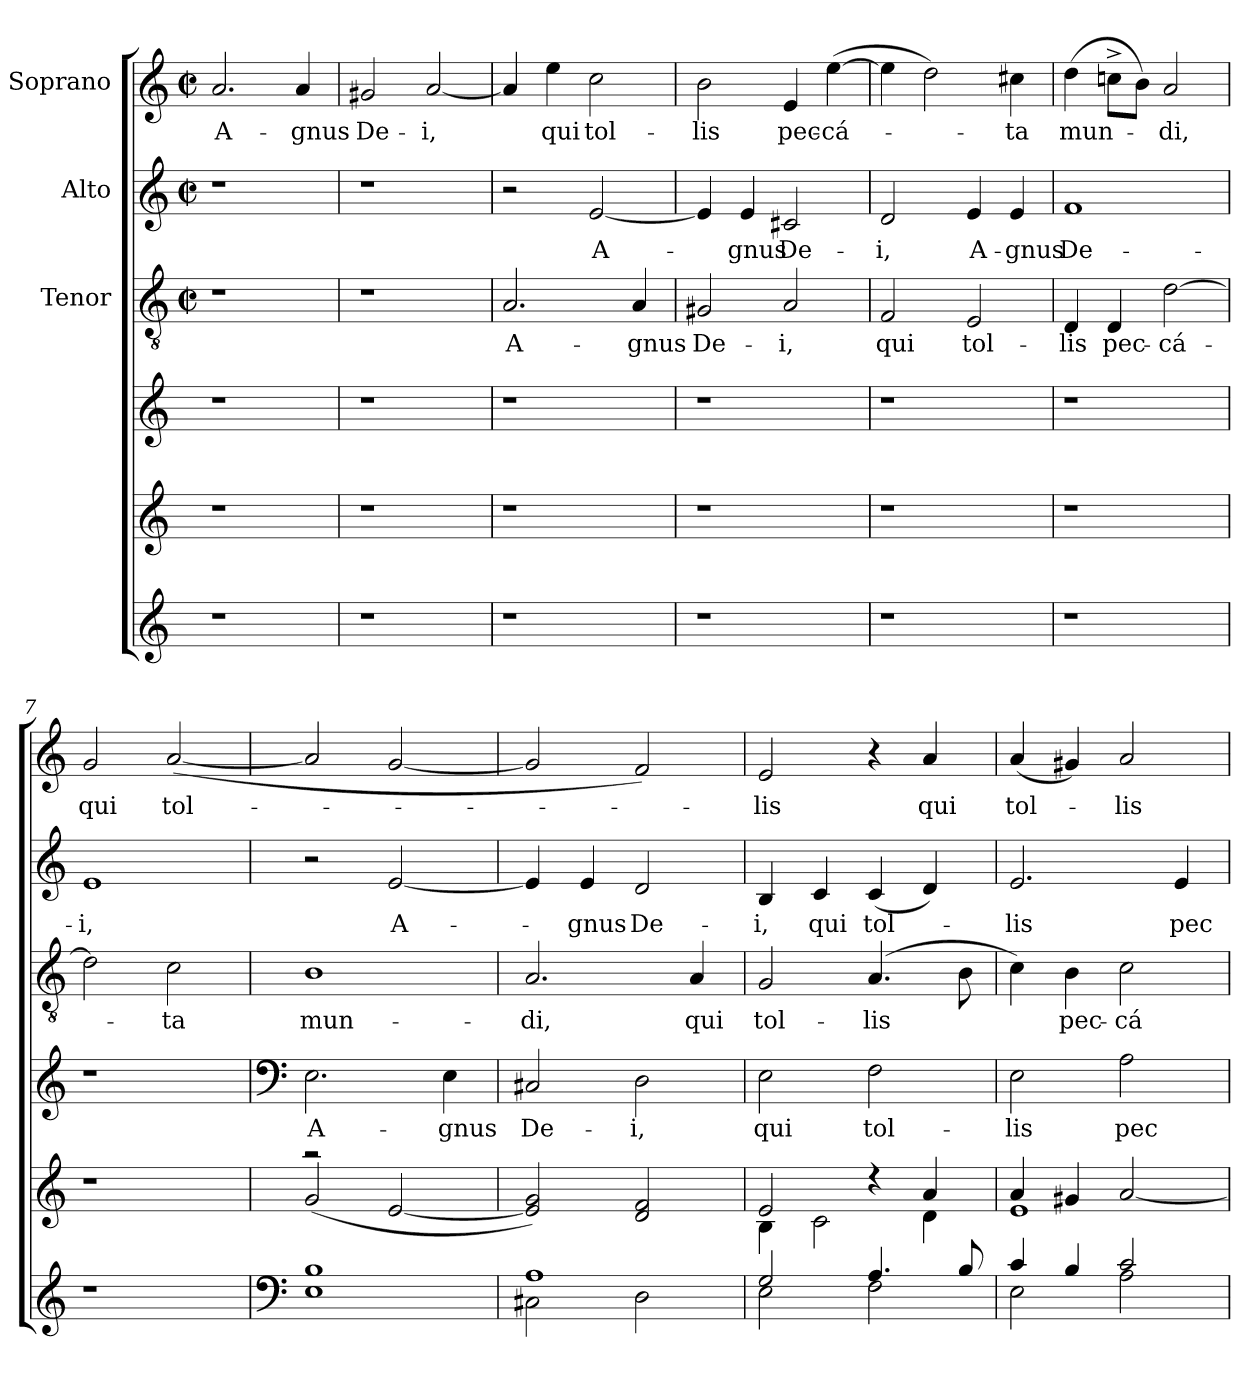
**kern	**kern	**kern	**text	**kern	**text	**kern	**text	**kern	**text
*part5	*part5	*part4	*part4	*part3	*part3	*part2	*part2	*part1	*part1
*staff6	*staff5	*staff4	*staff4	*staff3	*staff3	*staff2	*staff2	*staff1	*staff1
*	*	*	*	*I"Tenor	*	*I"Alto	*	*I"Soprano	*
*clefG2	*clefG2	*clefG2	*	*clefGv2	*	*clefG2	*	*clefG2	*
*k[]	*k[]	*k[]	*	*k[]	*	*k[]	*	*k[]	*
*C:	*C:	*C:	*	*C:	*	*C:	*	*C:	*
*	*	*	*	*M2/2	*	*M2/2	*	*M2/2	*
*	*	*	*	*met(c|)	*	*met(c|)	*	*met(c|)	*
=1	=1	=1	=1	=1	=1	=1	=1	=1	=1
!	!	!	!	!	!	!	!	!	!LO:LY:b
1r	1r	1r	.	1r	.	1r	.	2.a/	A-
!	!	!	!	!	!	!	!	!	!LO:LY:b
.	.	.	.	.	.	.	.	4a/	-gnus
=2	=2	=2	=2	=2	=2	=2	=2	=2	=2
!	!	!	!	!	!	!	!	!	!LO:LY:b
1r	1r	1r	.	1r	.	1r	.	2g#X/	De-
!	!	!	!	!	!	!	!	!	!LO:LY:b
.	.	.	.	.	.	.	.	[<2a/	-i,
=3	=3	=3	=3	=3	=3	=3	=3	=3	=3
!	!	!	!	!	!LO:LY:b	!	!	!	!
1r	1r	1r	.	2.A/	A-	2r	.	4a/]	.
!	!	!	!	!	!	!	!	!	!LO:LY:b
.	.	.	.	.	.	.	.	4ee\	qui
!	!	!	!	!	!	!	!LO:LY:b	!	!LO:LY:b
.	.	.	.	.	.	[<2e/	A-	2cc\	tol-
!	!	!	!	!	!LO:LY:b	!	!	!	!
.	.	.	.	4A/	-gnus	.	.	.	.
=4	=4	=4	=4	=4	=4	=4	=4	=4	=4
!	!	!	!	!	!LO:LY:b	!	!	!	!LO:LY:b
1r	1r	1r	.	2G#X/	De-	4e/]	.	2b\	-lis
!	!	!	!	!	!	!	!LO:LY:b	!	!
.	.	.	.	.	.	4e/	-gnus	.	.
!	!	!	!	!	!LO:LY:b	!	!LO:LY:b	!	!LO:LY:b
.	.	.	.	2A/	-i,	2c#X/	De-	4e/	pec-
!	!	!	!	!	!	!	!	!	!LO:LY:b
.	.	.	.	.	.	.	.	(>[>4ee\	-cá-
=5	=5	=5	=5	=5	=5	=5	=5	=5	=5
!	!	!	!	!	!LO:LY:b	!	!LO:LY:b	!	!
1r	1r	1r	.	2F/	qui	2d/	-i,	4ee\]	.
.	.	.	.	.	.	.	.	2dd\)	.
!	!	!	!	!	!LO:LY:b	!	!LO:LY:b	!	!
.	.	.	.	2E/	tol-	4e/	A-	.	.
!	!	!	!	!	!	!	!LO:LY:b	!	!LO:LY:b
.	.	.	.	.	.	4e/	-gnus	4cc#X\	-ta
=6	=6	=6	=6	=6	=6	=6	=6	=6	=6
!	!	!	!	!	!LO:LY:b	!	!LO:LY:b	!	!LO:LY:b
1r	1r	1r	.	4D/	-lis	1f	De-	(>4dd\	mun-
!	!	!	!	!	!LO:LY:b	!	!	!	!
.	.	.	.	4D/	pec-	.	.	8ccni^>\L	.
.	.	.	.	.	.	.	.	8b\J)	.
!	!	!	!	!	!LO:LY:b	!	!	!	!LO:LY:b
.	.	.	.	[>2d\	-cá-	.	.	2a/	-di,
=7	=7	=7	=7	=7	=7	=7	=7	=7	=7
!	!	!	!	!	!	!	!LO:LY:b	!	!LO:LY:b
1r	1r	1r	.	2d\]	.	1e	-i,	2g/	qui
!	!	!	!	!	!LO:LY:b	!	!	!	!LO:LY:b
.	.	.	.	2c\	-ta	.	.	(<[<2a/	tol-
!!LO:LB:g=z
=8	=8	=8	=8	=8	=8	=8	=8	=8	=8
*clefF4	*	*clefF4	*	*	*	*	*	*	*
*	*^	*	*	*	*	*	*	*	*
!	!	!	!	!LO:LY:b	!	!LO:LY:b	!	!	!	!
1E 1B	2raa	(2g/	2.E\	A-	1B	mun-	2r	.	2a/]	.
!	!	!	!	!	!	!	!	!LO:LY:b	!	!
.	[<2e/	2ryy	.	.	.	.	[<2e/	A-	[<2g/	.
!	!	!	!	!LO:LY:b	!	!	!	!	!	!
.	.	.	4E\	-gnus	.	.	.	.	.	.
*	*v	*v	*	*	*	*	*	*	*	*
=9	=9	=9	=9	=9	=9	=9	=9	=9	=9
*^	*	*	*	*	*	*	*	*	*
!	!	!	!	!LO:LY:b	!	!LO:LY:b	!	!	!	!
1A	2C#X\	2e/] 2g/)	2C#X/	De-	2.A/	-di,	4e/]	.	2g/]	.
!	!	!	!	!	!	!	!	!LO:LY:b	!	!
.	.	.	.	.	.	.	4e/	-gnus	.	.
!	!	!	!	!LO:LY:b	!	!	!	!LO:LY:b	!	!
.	2D\	2d/ 2f/	2D\	-i,	.	.	2d/	De-	2f/)	.
!	!	!	!	!	!	!LO:LY:b	!	!	!	!
.	.	.	.	.	4A/	qui	.	.	.	.
=10	=10	=10	=10	=10	=10	=10	=10	=10	=10	=10
*	*	*^	*	*	*	*	*	*	*	*
!	!	!	!	!	!LO:LY:b	!	!LO:LY:b	!	!LO:LY:b	!	!LO:LY:b
2E\	2G/	4B\	2e/	2E\	qui	2G/	tol-	4B/	-i,	2e/	-lis
!	!	!	!	!	!	!	!	!	!LO:LY:b	!	!
.	.	2c\	.	.	.	.	.	4c/	qui	.	.
!	!	!	!	!	!LO:LY:b	!	!LO:LY:b	!	!LO:LY:b	!	!
2F\	4.A/	.	4rcc	2F\	tol-	(4.A/	-lis	(<4c/	tol-	4r	.
!	!	!	!	!	!	!	!	!	!	!	!LO:LY:b
.	.	4a/	4d\	.	.	.	.	4d/)	.	4a/	qui
.	8B/	.	.	.	.	8B\	.	.	.	.	.
=11	=11	=11	=11	=11	=11	=11	=11	=11	=11	=11	=11
!	!	!	!	!	!LO:LY:b	!	!	!	!LO:LY:b	!	!LO:LY:b
4c/	2E\	1e	4a/	2E\	-lis	4c\)	.	2.e/	-lis	(<4a/	tol-
!	!	!	!	!	!	!	!LO:LY:b	!	!	!	!
4B/	.	.	4g#X/	.	.	4B\	pec-	.	.	4g#X/)	.
!	!	!	!	!	!LO:LY:b	!	!LO:LY:b	!	!	!	!LO:LY:b
2c/	2A\	.	[>2a/	2A\	pec-	2c\	-cá-	.	.	[<2a/	-lis
!	!	!	!	!	!	!	!	!	!LO:LY:b	!	!
.	.	.	.	.	.	.	.	4e/	pec-	.	.
*v	*v	*	*	*	*	*	*	*	*	*	*
*	*v	*v	*	*	*	*	*	*	*	*
=	=	=	=	=	=	=	=	=	=
*-	*-	*-	*-	*-	*-	*-	*-	*-	*-
